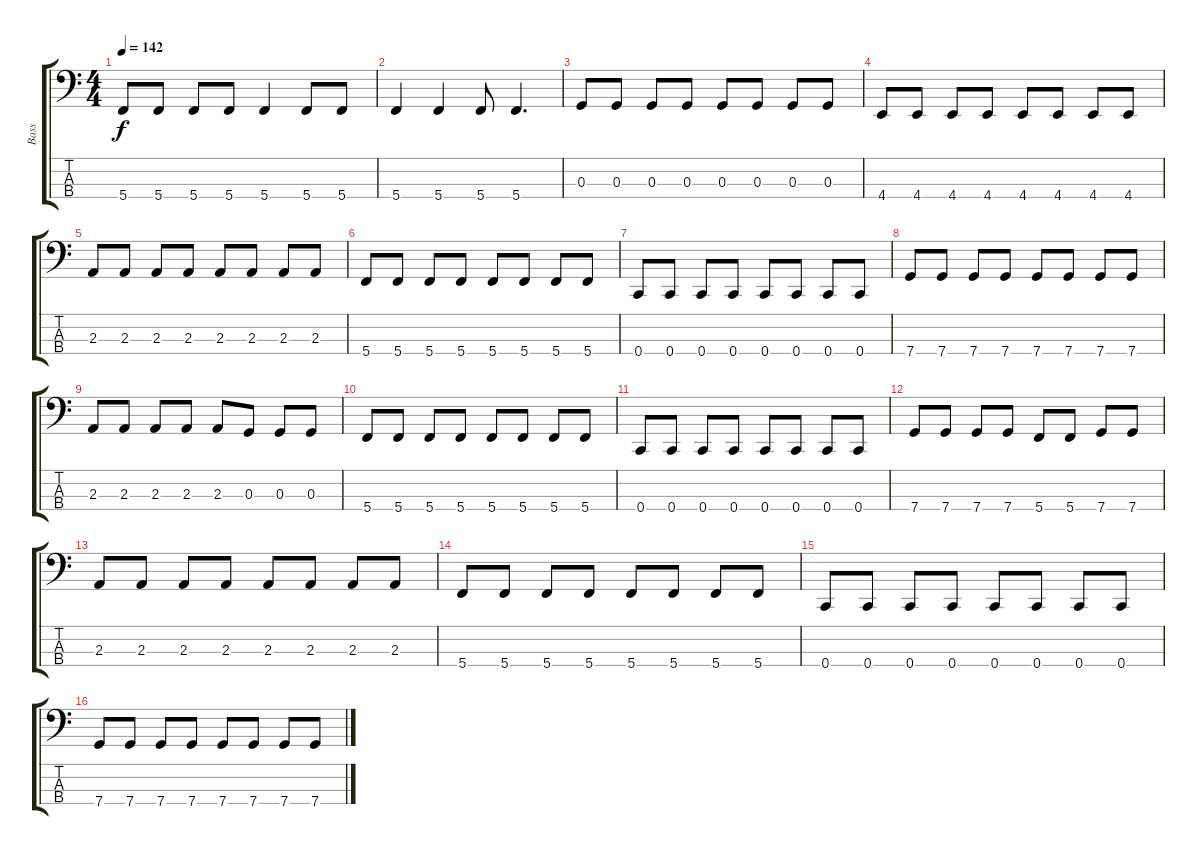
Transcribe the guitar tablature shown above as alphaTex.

\track ("Bass" "Bass") {instrument electricbassfinger}
\staff {score tabs}
\tuning (F2 C2 G1 C1) {hide}
\ts (4 4)
\tempo 142
\clef f4
\ks c
5.4.8{dy f} 5.4.8 5.4.8 5.4.8 5.4.4 5.4.8 5.4.8 |
5.4.4 5.4.4 5.4.8 5.4.4{d} |
0.3.8 0.3.8 0.3.8 0.3.8 0.3.8 0.3.8 0.3.8 0.3.8 |
4.4.8 4.4.8 4.4.8 4.4.8 4.4.8 4.4.8 4.4.8 4.4.8 |
2.3.8 2.3.8 2.3.8 2.3.8 2.3.8 2.3.8 2.3.8 2.3.8 |
5.4.8 5.4.8 5.4.8 5.4.8 5.4.8 5.4.8 5.4.8 5.4.8 |
0.4.8 0.4.8 0.4.8 0.4.8 0.4.8 0.4.8 0.4.8 0.4.8 |
7.4.8 7.4.8 7.4.8 7.4.8 7.4.8 7.4.8 7.4.8 7.4.8 |
2.3.8 2.3.8 2.3.8 2.3.8 2.3.8 0.3.8 0.3.8 0.3.8 |
5.4.8 5.4.8 5.4.8 5.4.8 5.4.8 5.4.8 5.4.8 5.4.8 |
0.4.8 0.4.8 0.4.8 0.4.8 0.4.8 0.4.8 0.4.8 0.4.8 |
7.4.8 7.4.8 7.4.8 7.4.8 5.4.8 5.4.8 7.4.8 7.4.8 |
2.3.8 2.3.8 2.3.8 2.3.8 2.3.8 2.3.8 2.3.8 2.3.8 |
5.4.8 5.4.8 5.4.8 5.4.8 5.4.8 5.4.8 5.4.8 5.4.8 |
0.4.8 0.4.8 0.4.8 0.4.8 0.4.8 0.4.8 0.4.8 0.4.8 |
7.4.8 7.4.8 7.4.8 7.4.8 7.4.8 7.4.8 7.4.8 7.4.8
